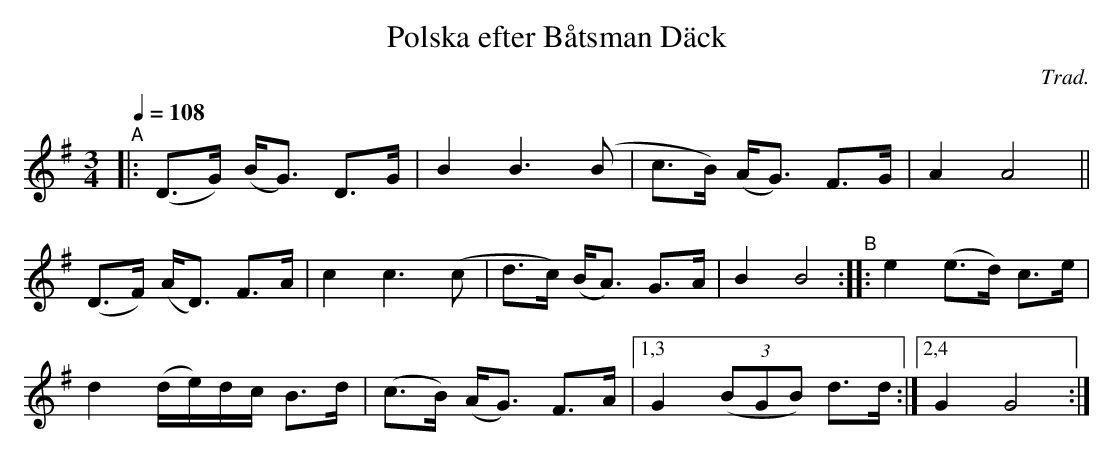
X:1
T: Polska efter B\aatsman D\"ack
C: Trad.
M: 3/4
L: 1/16
Q: 1/4=108
K: G
"^A"|:\
(D3G) (BG3) D3G | B4 B6 (B2 | c3B) (AG3) F3G | A4 A8 ||
(D3F) (AD3) F3A | c4 c6 (c2 | d3c) (BA3) G3A | B4 B8 "^B":: e4 (e3d) c3e |
d4 (de)dc B3d | (c3B) (AG3) F3A | [1,3 G4 (3(B2G2B2) d3d :|[2,4 G4 G8 :|
